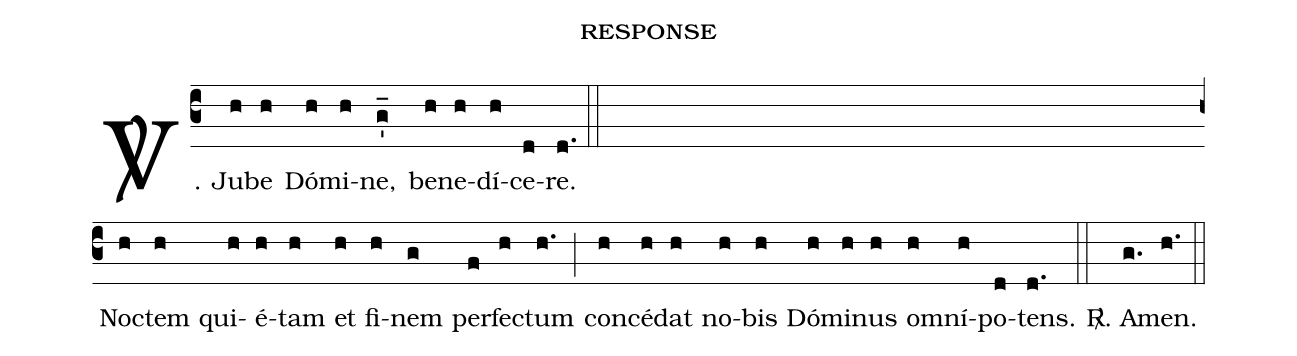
name: response;
%%
(c3) <sp>V/</sp>. Ju(h)be(h) Dó(h)mi(h)ne,(g_') be(h)ne(h)dí(h)ce(d)re.(d.) (::) (Z)
Noc(h)tem(h) qui(h)é(h)tam(h) et(h) fi(h)nem(g) per(f)fec(h)tum(h.) (;)
  con(h)cé(h)dat(h) no(h)bis(h) Dó(h)mi(h)nus(h) om(h)ní(h)po(d)tens.(d.) (::)
<sp>R/</sp>. A(g.)men.(h.) (::)
